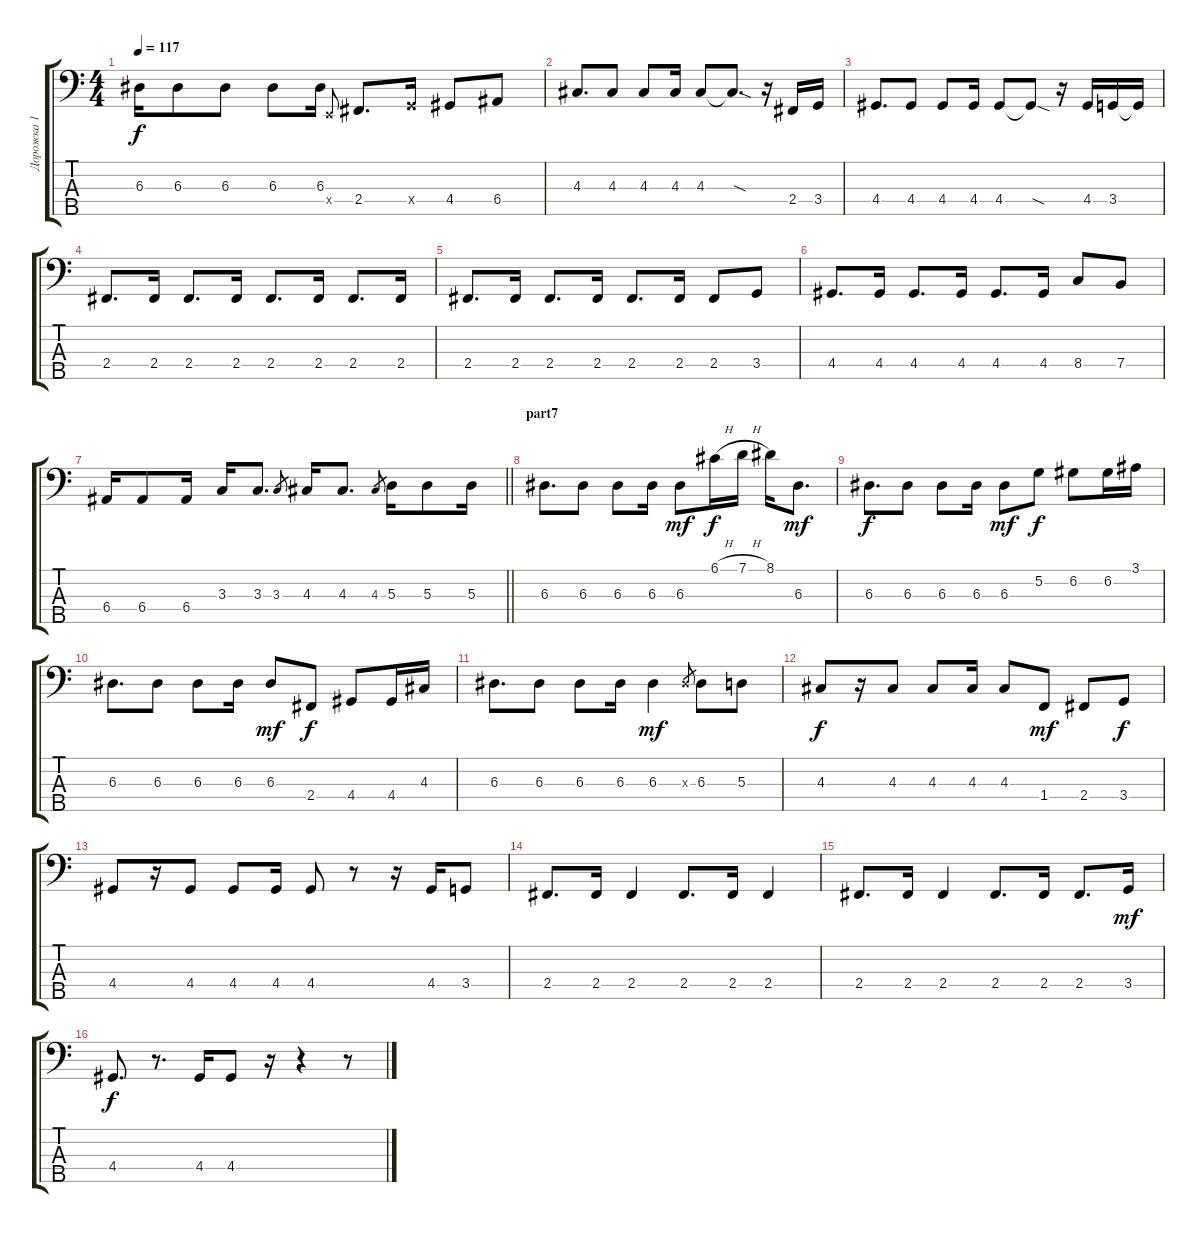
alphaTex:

\track ("Дорожка 1" "Дорожка 1") {instrument electricbassfinger}
\staff {score tabs}
\tuning (G2 D2 A1 E1 B0) {hide}
\ts (4 4)
\tempo 117
\clef f4
\ks c
6.3.16{dy f} 6.3.8 6.3.8 6.3.8 6.3.16 0.4{x}.8{gr onbeat} 2.4.8{d} 3.4{x}.16 4.4.8 6.4.8 |
4.3.8{d} 4.3.8 4.3.8 4.3.16 4.3.8 4.3{sod t}.8{d} r.16 2.4.16 3.4.16 |
4.4.8{d} 4.4.8 4.4.8 4.4.16 4.4.8 4.4{sod t}.8 r.16 4.4.16 3.4.16 3.4{t}.16 |
2.4.8{d} 2.4.16 2.4.8{d} 2.4.16 2.4.8{d} 2.4.16 2.4.8{d} 2.4.16 |
2.4.8{d} 2.4.16 2.4.8{d} 2.4.16 2.4.8{d} 2.4.16 2.4.8 3.4.8 |
4.4.8{d} 4.4.16 4.4.8{d} 4.4.16 4.4.8{d} 4.4.16 8.4.8 7.4.8 |
\barLineRight lightlight
6.4.16 6.4.8 6.4.16 3.3.16 3.3.8{d} 3.3.8{gr} 4.3.16 4.3.8{d} 4.3.8{gr} 5.3.16 5.3.8 5.3.16 |
\section ("" "part7")
6.3.8{d} 6.3.8 6.3.8 6.3.16 6.3.8{dy mf} 6.1{h}.16{dy f} 7.1{h}.16 8.1.16 6.3.8{d dy mf} |
6.3.8{d dy f} 6.3.8 6.3.8 6.3.16 6.3.8{dy mf} 5.2.8{dy f} 6.2.8 6.2.16 3.1.16 |
6.3.8{d} 6.3.8 6.3.8 6.3.16 6.3.8{dy mf} 2.4.8{dy f} 4.4.8 4.4.16 4.3.16 |
6.3.8{d} 6.3.8 6.3.8 6.3.16 6.3.4{dy mf} 6.3{x}.8{gr} 6.3.8 5.3.8 |
4.3.8{dy f} r.16 4.3.8 4.3.8 4.3.16 4.3.8 1.4.8{dy mf} 2.4.8 3.4.8{dy f} |
4.4.8 r.16 4.4.8 4.4.8 4.4.16 4.4.8 r.8 r.16 4.4.16 3.4.8 |
2.4.8{d} 2.4.16 2.4.4 2.4.8{d} 2.4.16 2.4.4 |
2.4.8{d} 2.4.16 2.4.4 2.4.8{d} 2.4.16 2.4.8{d} 3.4.16{dy mf} |
4.4.8{d dy f} r.8{d} 4.4.16 4.4.8 r.16 r.4 r.8
